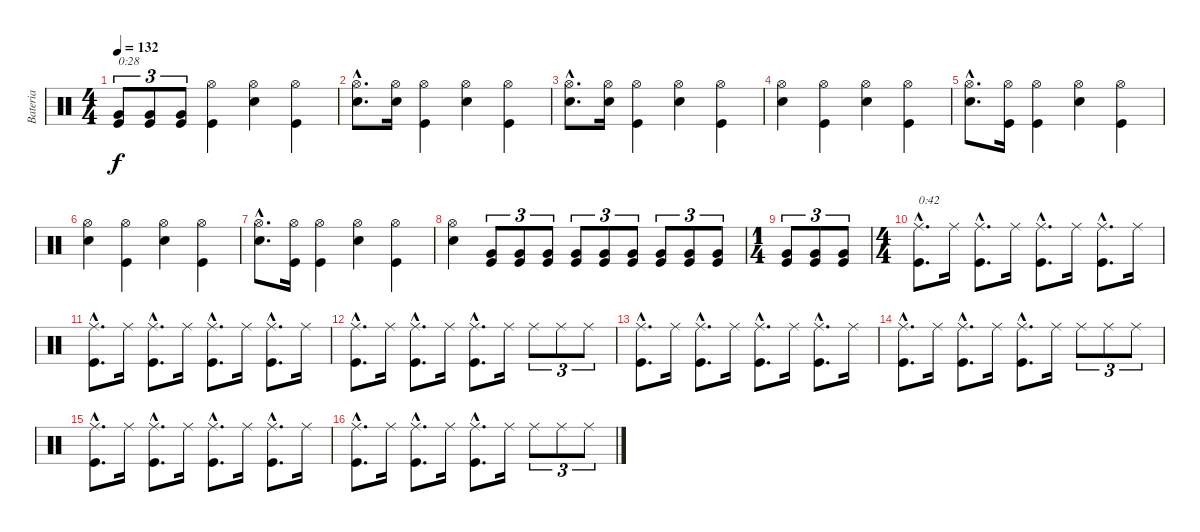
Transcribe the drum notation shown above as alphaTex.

\track ("Bateria" "Bateria") {instrument percussion}
\staff {score}
\articulation defaults
\ts (4 4)
\tempo 132
\clef neutral
\ks c
("Kick (hit)" "Very Low Tom (hit)").8{tu (3 2) txt "0:28" dy f} ("Kick (hit)" "Very Low Tom (hit)").8{tu (3 2)} ("Kick (hit)" "Very Low Tom (hit)").8{tu (3 2)} ("Kick (hit)" "Hi-Hat (open)").4 ("Snare (hit) 2" "Hi-Hat (open)").4 ("Kick (hit)" "Hi-Hat (open)").4 |
("Snare (hit) 2"{hac} "Hi-Hat (open)"{hac}).8{d} ("Snare (hit) 2" "Hi-Hat (open)").16 ("Kick (hit)" "Hi-Hat (open)").4 ("Snare (hit) 2" "Hi-Hat (open)").4 ("Kick (hit)" "Hi-Hat (open)").4 |
("Snare (hit) 2"{hac} "Hi-Hat (open)"{hac}).8{d} ("Snare (hit) 2" "Hi-Hat (open)").16 ("Kick (hit)" "Hi-Hat (open)").4 ("Snare (hit) 2" "Hi-Hat (open)").4 ("Kick (hit)" "Hi-Hat (open)").4 |
("Snare (hit) 2" "Hi-Hat (open)").4 ("Kick (hit)" "Hi-Hat (open)").4 ("Snare (hit) 2" "Hi-Hat (open)").4 ("Kick (hit)" "Hi-Hat (open)").4 |
("Snare (hit) 2"{hac} "Hi-Hat (open)"{hac}).8{d} ("Kick (hit)" "Hi-Hat (open)").16 ("Kick (hit)" "Hi-Hat (open)").4 ("Snare (hit) 2" "Hi-Hat (open)").4 ("Kick (hit)" "Hi-Hat (open)").4 |
("Snare (hit) 2" "Hi-Hat (open)").4 ("Kick (hit)" "Hi-Hat (open)").4 ("Snare (hit) 2" "Hi-Hat (open)").4 ("Kick (hit)" "Hi-Hat (open)").4 |
("Snare (hit) 2"{hac} "Hi-Hat (open)"{hac}).8{d} ("Kick (hit)" "Hi-Hat (open)").16 ("Kick (hit)" "Hi-Hat (open)").4 ("Snare (hit) 2" "Hi-Hat (open)").4 ("Kick (hit)" "Hi-Hat (open)").4 |
("Snare (hit) 2" "Hi-Hat (open)").4 ("Kick (hit)" "Very Low Tom (hit)").8{tu (3 2)} ("Kick (hit)" "Very Low Tom (hit)").8{tu (3 2)} ("Kick (hit)" "Very Low Tom (hit)").8{tu (3 2)} ("Kick (hit)" "Very Low Tom (hit)").8{tu (3 2)} ("Kick (hit)" "Very Low Tom (hit)").8{tu (3 2)} ("Kick (hit)" "Very Low Tom (hit)").8{tu (3 2)} ("Kick (hit)" "Very Low Tom (hit)").8{tu (3 2)} ("Kick (hit)" "Very Low Tom (hit)").8{tu (3 2)} ("Kick (hit)" "Very Low Tom (hit)").8{tu (3 2)} |
\ts (1 4)
("Kick (hit)" "Very Low Tom (hit)").8{tu (3 2)} ("Kick (hit)" "Very Low Tom (hit)").8{tu (3 2)} ("Kick (hit)" "Very Low Tom (hit)").8{tu (3 2)} |
\ts (4 4)
("Kick (hit)"{hac} "Ride (middle)"{hac}).8{d txt "0:42"} "Ride (middle)".16 ("Kick (hit)"{hac} "Ride (middle)"{hac}).8{d} "Ride (middle)".16 ("Kick (hit)"{hac} "Ride (middle)"{hac}).8{d} "Ride (middle)".16 ("Kick (hit)"{hac} "Ride (middle)"{hac}).8{d} "Ride (middle)".16 |
("Kick (hit)"{hac} "Ride (middle)"{hac}).8{d} "Ride (middle)".16 ("Kick (hit)"{hac} "Ride (middle)"{hac}).8{d} "Ride (middle)".16 ("Kick (hit)"{hac} "Ride (middle)"{hac}).8{d} "Ride (middle)".16 ("Kick (hit)"{hac} "Ride (middle)"{hac}).8{d} "Ride (middle)".16 |
("Kick (hit)"{hac} "Ride (middle)"{hac}).8{d} "Ride (middle)".16 ("Kick (hit)"{hac} "Ride (middle)"{hac}).8{d} "Ride (middle)".16 ("Kick (hit)"{hac} "Ride (middle)"{hac}).8{d} "Ride (middle)".16 "Ride (middle)".8{tu (3 2)} "Ride (middle)".8{tu (3 2)} "Ride (middle)".8{tu (3 2)} |
("Kick (hit)"{hac} "Ride (middle)"{hac}).8{d} "Ride (middle)".16 ("Kick (hit)"{hac} "Ride (middle)"{hac}).8{d} "Ride (middle)".16 ("Kick (hit)"{hac} "Ride (middle)"{hac}).8{d} "Ride (middle)".16 ("Kick (hit)"{hac} "Ride (middle)"{hac}).8{d} "Ride (middle)".16 |
("Kick (hit)"{hac} "Ride (middle)"{hac}).8{d} "Ride (middle)".16 ("Kick (hit)"{hac} "Ride (middle)"{hac}).8{d} "Ride (middle)".16 ("Kick (hit)"{hac} "Ride (middle)"{hac}).8{d} "Ride (middle)".16 "Ride (middle)".8{tu (3 2)} "Ride (middle)".8{tu (3 2)} "Ride (middle)".8{tu (3 2)} |
("Kick (hit)"{hac} "Ride (middle)"{hac}).8{d} "Ride (middle)".16 ("Kick (hit)"{hac} "Ride (middle)"{hac}).8{d} "Ride (middle)".16 ("Kick (hit)"{hac} "Ride (middle)"{hac}).8{d} "Ride (middle)".16 ("Kick (hit)"{hac} "Ride (middle)"{hac}).8{d} "Ride (middle)".16 |
("Kick (hit)"{hac} "Ride (middle)"{hac}).8{d} "Ride (middle)".16 ("Kick (hit)"{hac} "Ride (middle)"{hac}).8{d} "Ride (middle)".16 ("Kick (hit)"{hac} "Ride (middle)"{hac}).8{d} "Ride (middle)".16 "Ride (middle)".8{tu (3 2)} "Ride (middle)".8{tu (3 2)} "Ride (middle)".8{tu (3 2)}
